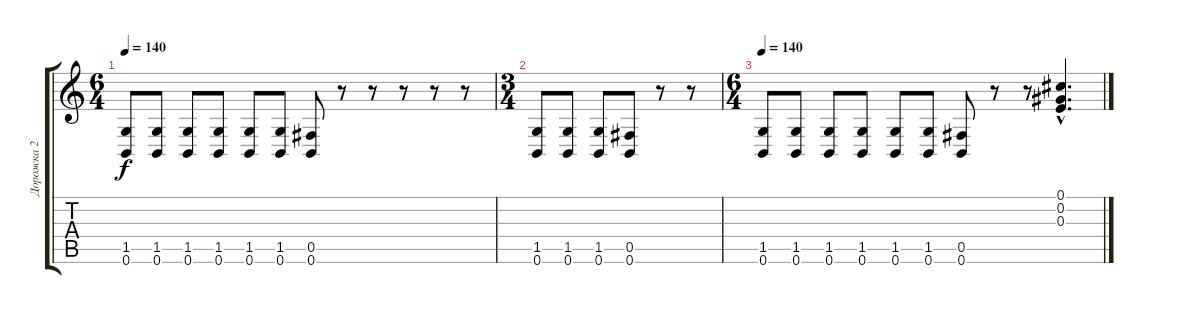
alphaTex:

\track ("Дорожка 2" "Дорожка 2") {instrument distortionguitar}
\staff {score tabs}
\tuning (Db4 Ab3 E3 B2 Gb2 B1) {hide}
\ts (6 4)
\tempo 140
\clef g2
\ks c
(1.5 0.6).8{dy f} (1.5 0.6).8 (1.5 0.6).8 (1.5 0.6).8 (1.5 0.6).8 (1.5 0.6).8 (0.5 0.6).8 r.8 r.8 r.8 r.8 r.8 |
\ts (3 4)
(1.5 0.6).8 (1.5 0.6).8 (1.5 0.6).8 (0.5 0.6).8 r.8 r.8 |
\ts (6 4)
\tempo 140
(1.5 0.6).8 (1.5 0.6).8 (1.5 0.6).8 (1.5 0.6).8 (1.5 0.6).8 (1.5 0.6).8 (0.5 0.6).8 r.8 r.8 (0.1{hac} 0.2{hac} 0.3{hac}).4{d}
